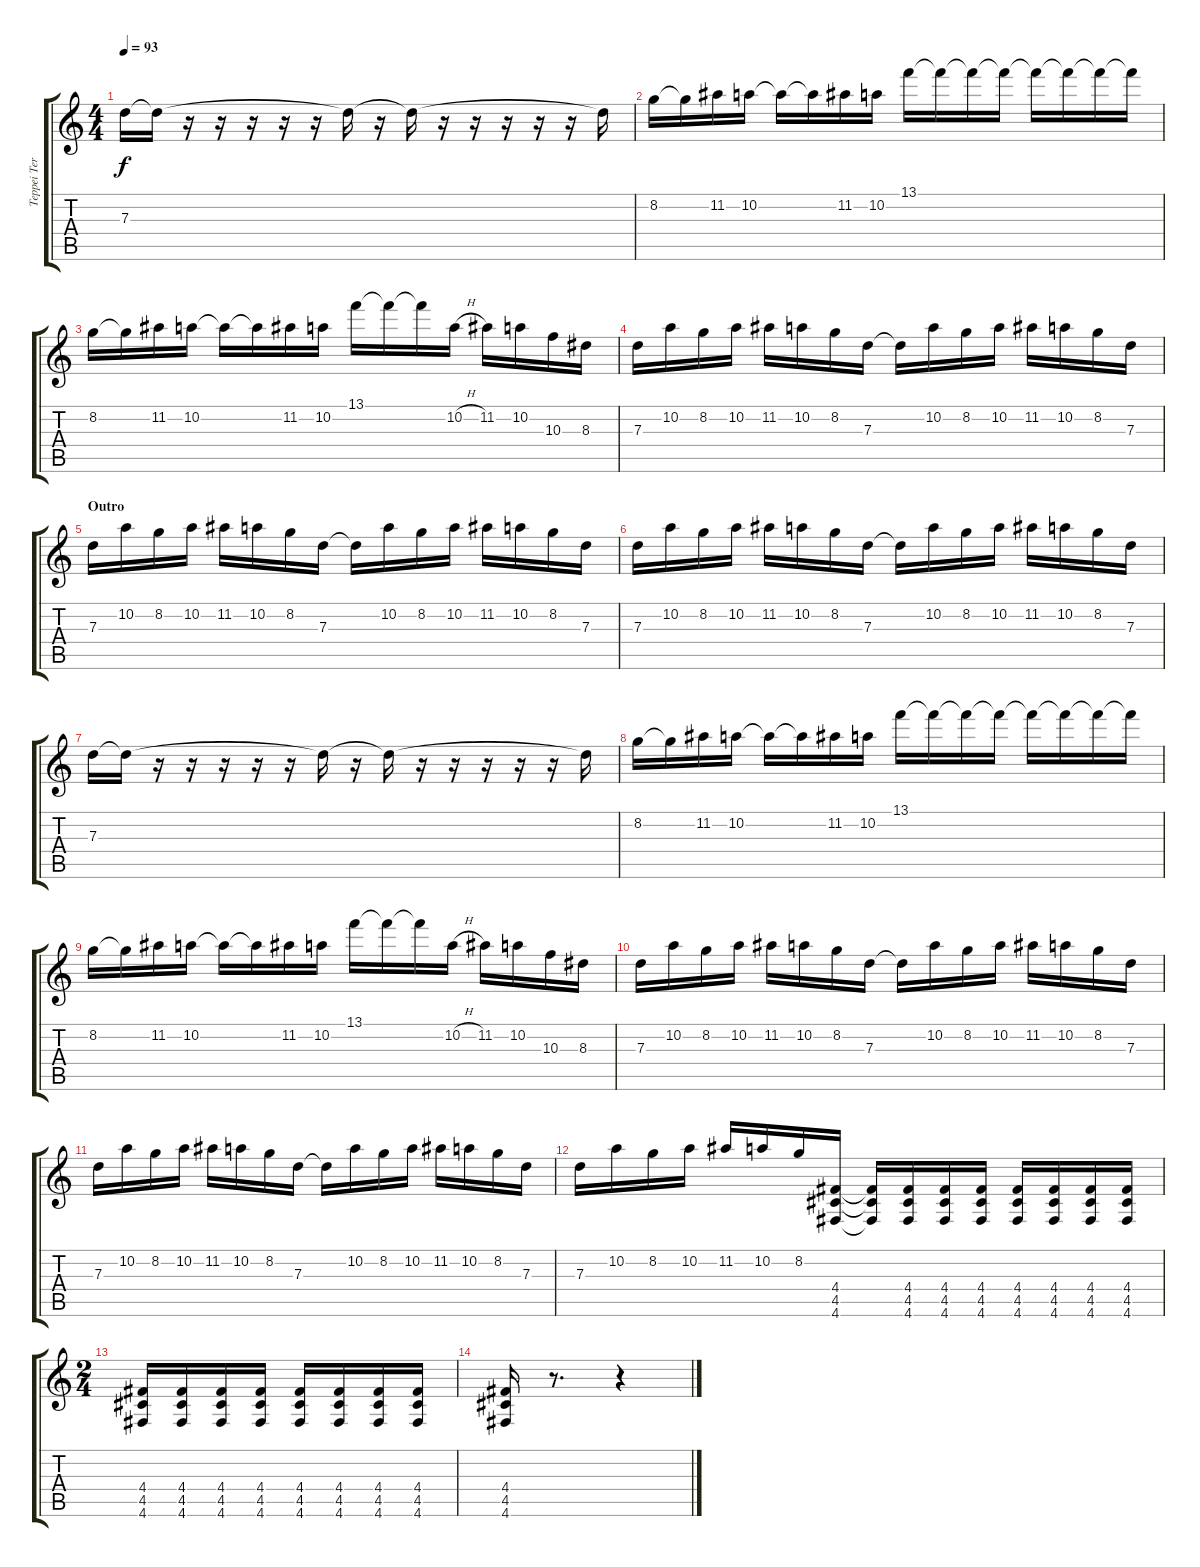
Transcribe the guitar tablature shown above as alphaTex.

\track ("Teppei Teranishi" "Teppei Ter") {instrument overdrivenguitar}
\staff {score tabs}
\tuning (E4 B3 G3 D3 A2 D2) {hide}
\ts (4 4)
\tempo 93
\clef g2
\ks c
7.3.16{dy f} 7.3{t}.16 r.16 r.16 r.16 r.16 r.16 7.3{t}.16 r.16 7.3{t}.16 r.16 r.16 r.16 r.16 r.16 7.3{t}.16 |
8.2.16 8.2{t}.16 11.2.16 10.2.16 10.2{t}.16 10.2{t}.16 11.2.16 10.2.16 13.1.16 13.1{t}.16 13.1{t}.16 13.1{t}.16 13.1{t}.16 13.1{t}.16 13.1{t}.16 13.1{t}.16 |
8.2.16 8.2{t}.16 11.2.16 10.2.16 10.2{t}.16 10.2{t}.16 11.2.16 10.2.16 13.1.16 13.1{t}.16 13.1{t}.16 10.2{h}.16 11.2.16 10.2.16 10.3.16 8.3.16 |
7.3.16 10.2.16 8.2.16 10.2.16 11.2.16 10.2.16 8.2.16 7.3.16 7.3{t}.16 10.2.16 8.2.16 10.2.16 11.2.16 10.2.16 8.2.16 7.3.16 |
\section ("" "Outro")
7.3.16 10.2.16 8.2.16 10.2.16 11.2.16 10.2.16 8.2.16 7.3.16 7.3{t}.16 10.2.16 8.2.16 10.2.16 11.2.16 10.2.16 8.2.16 7.3.16 |
7.3.16 10.2.16 8.2.16 10.2.16 11.2.16 10.2.16 8.2.16 7.3.16 7.3{t}.16 10.2.16 8.2.16 10.2.16 11.2.16 10.2.16 8.2.16 7.3.16 |
7.3.16 7.3{t}.16 r.16 r.16 r.16 r.16 r.16 7.3{t}.16 r.16 7.3{t}.16 r.16 r.16 r.16 r.16 r.16 7.3{t}.16 |
8.2.16 8.2{t}.16 11.2.16 10.2.16 10.2{t}.16 10.2{t}.16 11.2.16 10.2.16 13.1.16 13.1{t}.16 13.1{t}.16 13.1{t}.16 13.1{t}.16 13.1{t}.16 13.1{t}.16 13.1{t}.16 |
8.2.16 8.2{t}.16 11.2.16 10.2.16 10.2{t}.16 10.2{t}.16 11.2.16 10.2.16 13.1.16 13.1{t}.16 13.1{t}.16 10.2{h}.16 11.2.16 10.2.16 10.3.16 8.3.16 |
7.3.16 10.2.16 8.2.16 10.2.16 11.2.16 10.2.16 8.2.16 7.3.16 7.3{t}.16 10.2.16 8.2.16 10.2.16 11.2.16 10.2.16 8.2.16 7.3.16 |
7.3.16 10.2.16 8.2.16 10.2.16 11.2.16 10.2.16 8.2.16 7.3.16 7.3{t}.16 10.2.16 8.2.16 10.2.16 11.2.16 10.2.16 8.2.16 7.3.16 |
7.3.16 10.2.16 8.2.16 10.2.16 11.2.16 10.2.16 8.2.16 (4.4 4.5 4.6).16 (4.4{t} 4.5{t} 4.6{t}).16 (4.4 4.5 4.6).16 (4.4 4.5 4.6).16 (4.4 4.5 4.6).16 (4.4 4.5 4.6).16 (4.4 4.5 4.6).16 (4.4 4.5 4.6).16 (4.4 4.5 4.6).16 |
\ts (2 4)
(4.4 4.5 4.6).16 (4.4 4.5 4.6).16 (4.4 4.5 4.6).16 (4.4 4.5 4.6).16 (4.4 4.5 4.6).16 (4.4 4.5 4.6).16 (4.4 4.5 4.6).16 (4.4 4.5 4.6).16 |
(4.4 4.5 4.6).16 r.8{d} r.4
